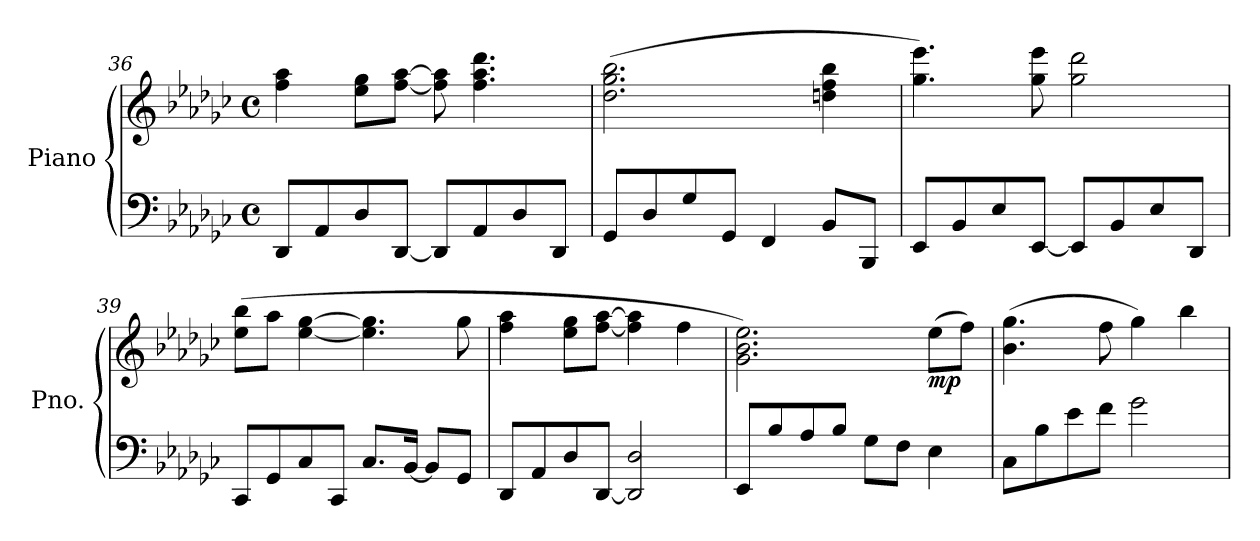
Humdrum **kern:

**kern	**kern	**dynam
*part1	*part1	*part1
*staff2	*staff1	*staff1/2
*I"Piano	*	*
*I'Pno.	*	*
*clefF4	*clefG2	*
*k[b-e-a-d-g-c-]	*k[b-e-a-d-g-c-]	*
*M4/4	*M4/4	*
*met(c)	*met(c)	*
=36	=36	=36
8DD-/L	4ff\ 4aa-\	.
8AA-/	.	.
8D-/	8ee-\ 8gg-\L	.
[8DD-/J	[8ff\ [8aa-\J	.
8DD-/L]	8ff\] 8aa-\]	.
8AA-/	4.ff\ 4.aa-\ 4.ddd-\	.
8D-/	.	.
8DD-/J	.	.
!!LO:PB:g=z
=37	=37	=37
8GG-/L	(2.dd-\ 2.gg-\ 2.bb-\	.
8D-/	.	.
8G-/	.	.
8GG-/J	.	.
4FF/	.	.
8BB-/L	4ddn\ 4ff\ 4bb-\	.
8BBB-/J	.	.
=38	=38	=38
8EE-/L	4.gg-\ 4.eee-\)	.
8BB-/	.	.
8E-/	.	.
[8EE-/J	8gg-\ 8eee-\	.
8EE-/L]	2gg-\ 2ddd-\	.
8BB-/	.	.
8E-/	.	.
8DD-/J	.	.
=39	=39	=39
8CC-/L	(8ee-\ 8bb-\L	.
8GG-/	8aa-\J	.
8C-/	[4ee-\ [4gg-\	.
8CC-/J	.	.
8.C-/L	4.ee-\] 4.gg-\]	.
[16BB-/Jk	.	.
8BB-/L]	.	.
8GG-/J	8gg-\	.
=40	=40	=40
8DD-/L	4ff\ 4aa-\	.
8AA-/	.	.
8D-/	8ee-\ 8gg-\L	.
[8DD-/J	[8ff\ [8aa-\J	.
2DD-/] 2D-/	4ff\] 4aa-\]	.
.	4ff\	.
=41	=41	=41
8EE-/L	2.g-\ 2.b-\ 2.ee-\)	.
8B-/	.	.
8A-/	.	.
8B-/J	.	.
8G-\L	.	.
8F\J	.	.
!	!	!LO:DY:b
4E-\	(8ee-\L	mp
.	8ff\J)	.
!!LO:LB:g=z
=42	=42	=42
8C-\L	(4.b-\ 4.gg-\	.
8B-\	.	.
8e-\	.	.
8f\J	8ff\	.
2g-\	4gg-\)	.
.	4bb-\	.
=	=	=
*-	*-	*-
